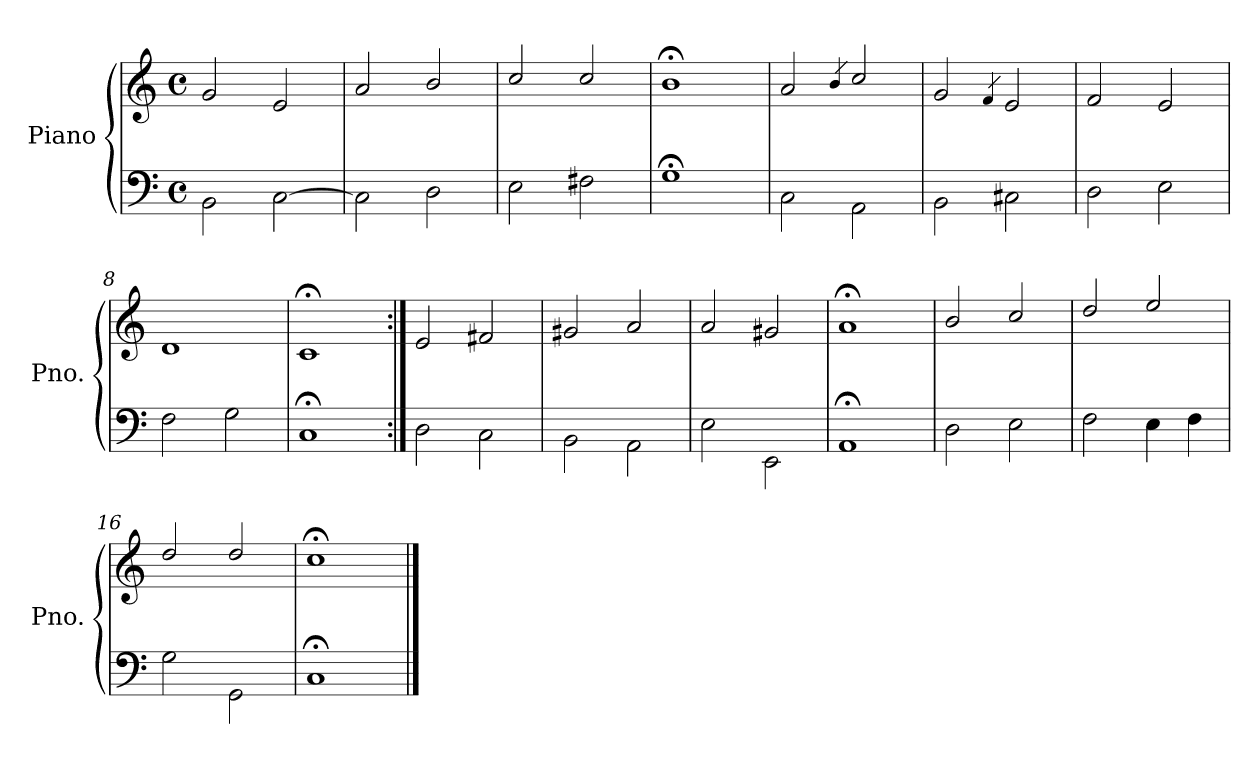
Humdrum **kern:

**kern	**kern
*part1	*part1
*staff2	*staff1
*I"Piano	*
*I'Pno.	*
*clefF4	*clefG2
*k[]	*k[]
*M4/4	*M4/4
*met(c)	*met(c)
=1	=1
2BB\	2g/
[<2C\	2e/
=2	=2
2C\]	2a/
2D\	2b/
=3	=3
2E\	2cc/
2F#X\	2cc/
=4	=4
1G;	1b;<
=5	=5
2C\	2a/
.	4qb/
2AA\	2cc/
=6	=6
2BB\	2g/
.	4qf/
2C#X\	2e/
=7	=7
2D\	2f/
2E\	2e/
=8	=8
2F\	1d
2G\	.
=9	=9
1C;	1c;<
!!LO:LB:g=z
=10:|!	=10:|!
2D\	2e/
2C\	2f#X/
=11	=11
2BB\	2g#X/
2AA\	2a/
=12	=12
2E\	2a/
2EE\	2g#X/
=13	=13
1AA;	1a;<
=14	=14
2D\	2b/
2E\	2cc/
=15	=15
2F\	2dd/
4E\	2ee/
4F\	.
=16	=16
2G\	2dd/
2GG\	2dd/
=17	=17
1C;	1cc;<
==	==
*-	*-
